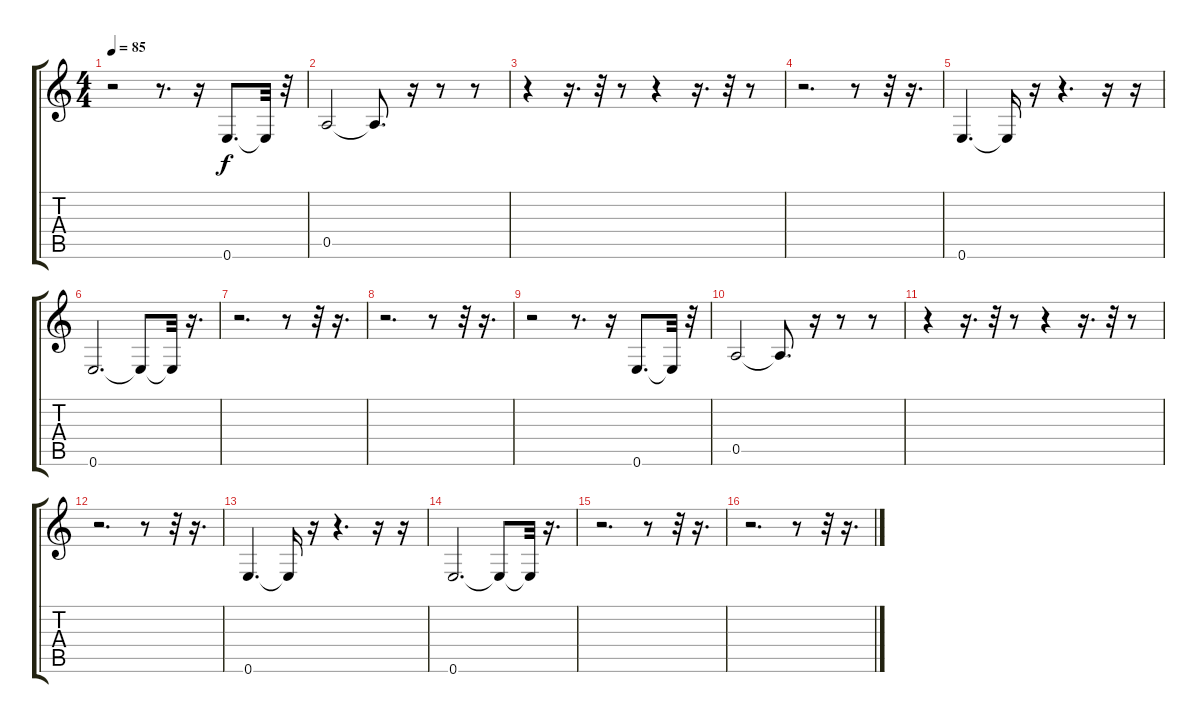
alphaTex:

\track "" {instrument fretlessbass}
\staff {score tabs}
\tuning (E4 B3 G3 D3 A2 E2) {hide}
\ts (4 4)
\tempo 85
\clef g2
\ks c
r.2{dy f balance 8} r.8{d} r.16 0.6.8{d} 0.6{t}.32 r.32 |
0.5.2 0.5{t}.8{d} r.16 r.8 r.8 |
r.4 r.16{d} r.32 r.8 r.4 r.16{d} r.32 r.8 |
r.2{d} r.8 r.32 r.16{d} |
0.6.4{d} 0.6{t}.16 r.16 r.4{d} r.16 r.16 |
0.6.2{d} 0.6{t}.8 0.6{t}.32 r.16{d} |
r.2{d} r.8 r.32 r.16{d} |
r.2{d} r.8 r.32 r.16{d} |
r.2 r.8{d} r.16 0.6.8{d} 0.6{t}.32 r.32 |
0.5.2 0.5{t}.8{d} r.16 r.8 r.8 |
r.4 r.16{d} r.32 r.8 r.4 r.16{d} r.32 r.8 |
r.2{d} r.8 r.32 r.16{d} |
0.6.4{d} 0.6{t}.16 r.16 r.4{d} r.16 r.16 |
0.6.2{d} 0.6{t}.8 0.6{t}.32 r.16{d} |
r.2{d} r.8 r.32 r.16{d} |
r.2{d} r.8 r.32 r.16{d}
